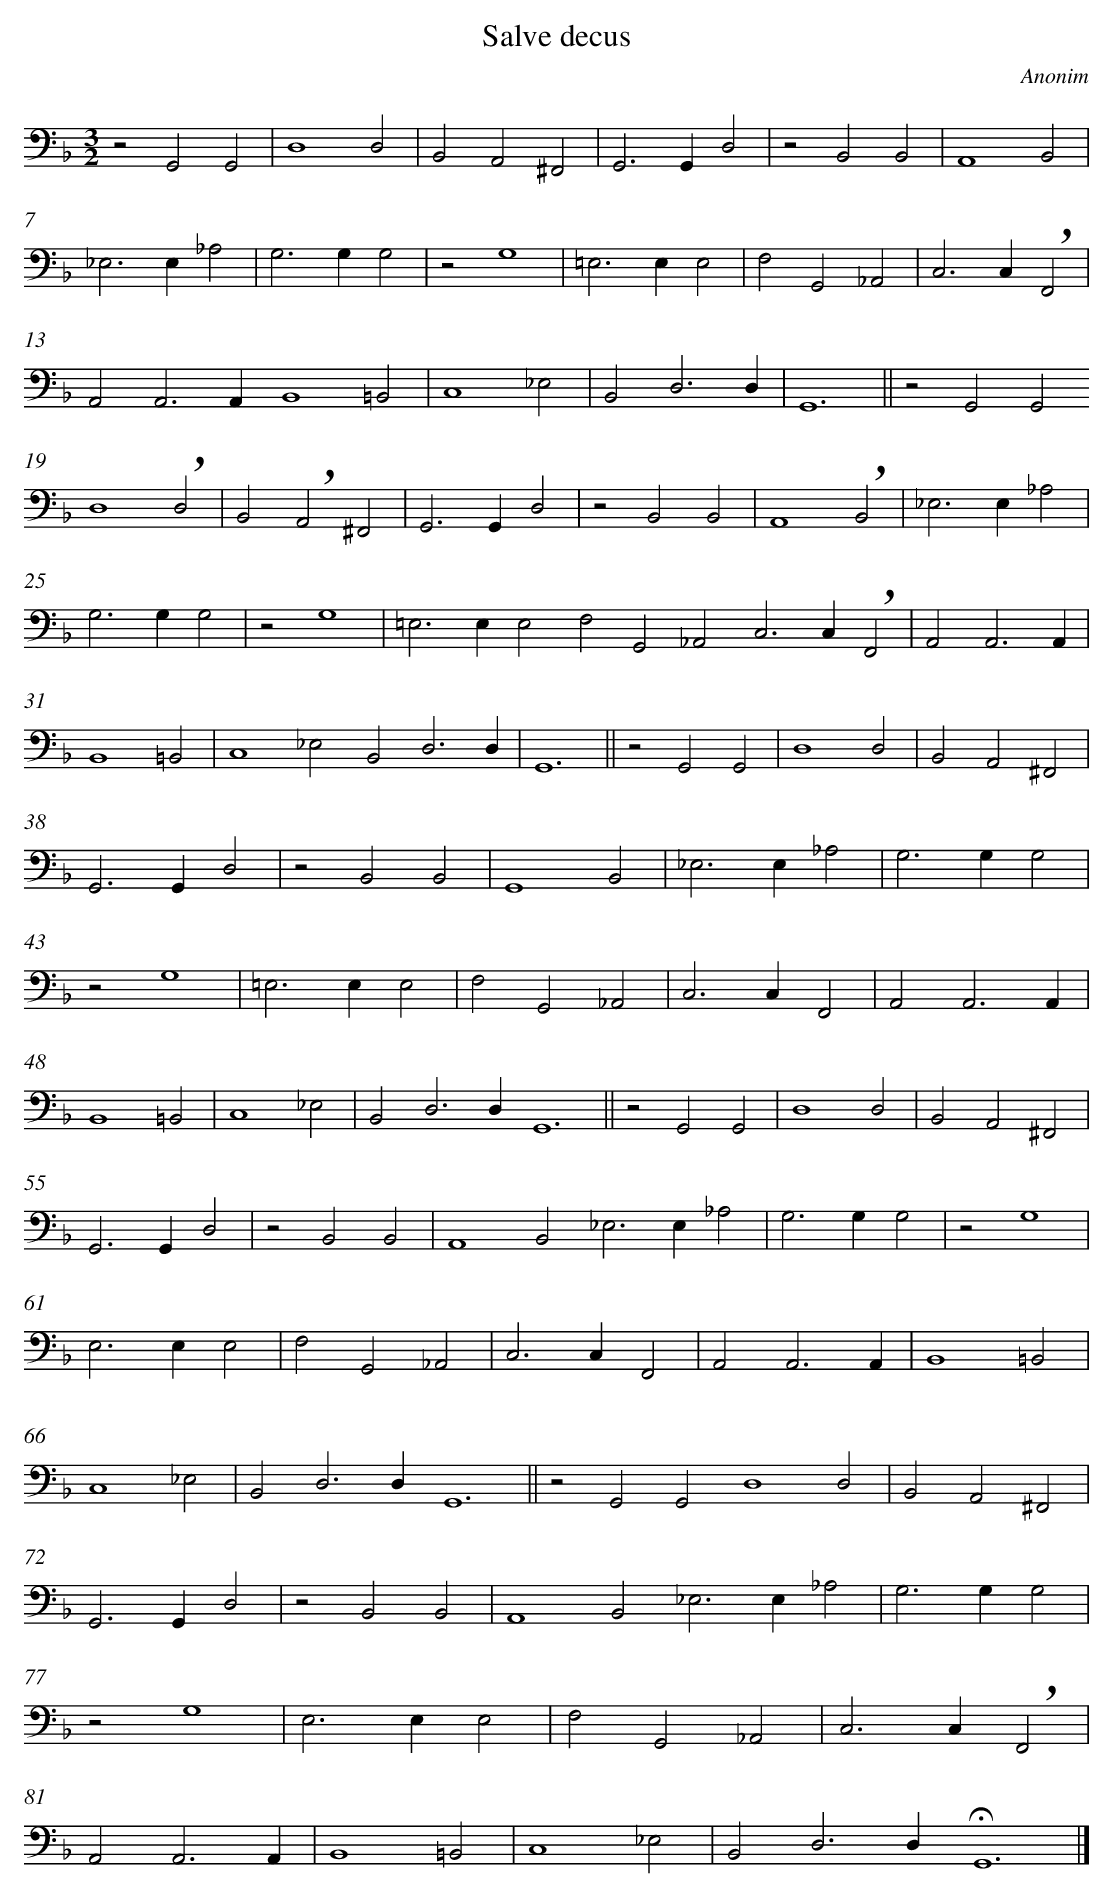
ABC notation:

X:1
T: Salve decus
C: Anonim
L: 1/4
M: 3/2
K: F clef=bass
z2G,,2G,,2 |
D,4D,2 |
B,,2A,,2^F,,2 |
G,,2>G,,2D,2 |
z2B,,2B,,2 |
A,,4B,,2 |
_E,2>E,2_A,2 |
G,2>G,2G,2 |
z2G,4 |
=E,2>E,2E,2 |
F,2G,,2_A,,2 |
C,2>C,2!breath!F,,2 |
A,,2A,,3A,, [|]
B,,4=B,,2 |
C,4_E,2 |
B,,2D,3D, |
G,,6 ||
z2G,,2G,,2 [|]
D,4!breath!D,2 |
B,,2!breath!A,,2^F,,2 |
G,,2>G,,2D,2 |
z2B,,2B,,2 |
A,,4!breath!B,,2 |
_E,2>E,2_A,2 |
G,2>G,2G,2 |
z2G,4 |
=E,2>E,2E,2 [|]
F,2G,,2_A,,2 [|]
C,2>C,2!breath!F,,2 |
A,,2A,,3A,, |
B,,4=B,,2 |
C,4_E,2 [|]
B,,2D,3D, |
G,,6 ||
z2G,,2G,,2 |
D,4D,2 |
B,,2A,,2^F,,2 |
G,,2>G,,2D,2 |
z2B,,2B,,2 |
G,,4B,,2 |
_E,2>E,2_A,2 |
G,2>G,2G,2 |
z2G,4 |
=E,2>E,2E,2 |
F,2G,,2_A,,2 |
C,2>C,2F,,2 |
A,,2A,,3A,, |
B,,4=B,,2 |
C,4_E,2 |
B,,2D,3D, [|]
G,,6 ||
z2G,,2G,,2 |
D,4D,2 |
B,,2A,,2^F,,2 |
G,,2>G,,2D,2 |
z2B,,2B,,2 |
A,,4B,,2 [|]
_E,2>E,2_A,2 |
G,2>G,2G,2 |
z2G,4 |
E,2>E,2E,2 |
F,2G,,2_A,,2 |
C,2>C,2F,,2 |
A,,2A,,3A,, |
B,,4=B,,2 |
C,4_E,2 |
B,,2D,3D, [|]
G,,6 ||
z2G,,2G,,2 [|]
D,4D,2 |
B,,2A,,2^F,,2 |
G,,2>G,,2D,2 |
z2B,,2B,,2 |
A,,4B,,2 [|]
_E,2>E,2_A,2 |
G,2>G,2G,2 |
z2G,4 |
E,2>E,2E,2 |
F,2G,,2_A,,2 |
C,2>C,2!breath!F,,2 |
A,,2A,,3A,, |
B,,4=B,,2 |
C,4_E,2 |
B,,2D,3D, [|]
!fermata!G,,6 |]
